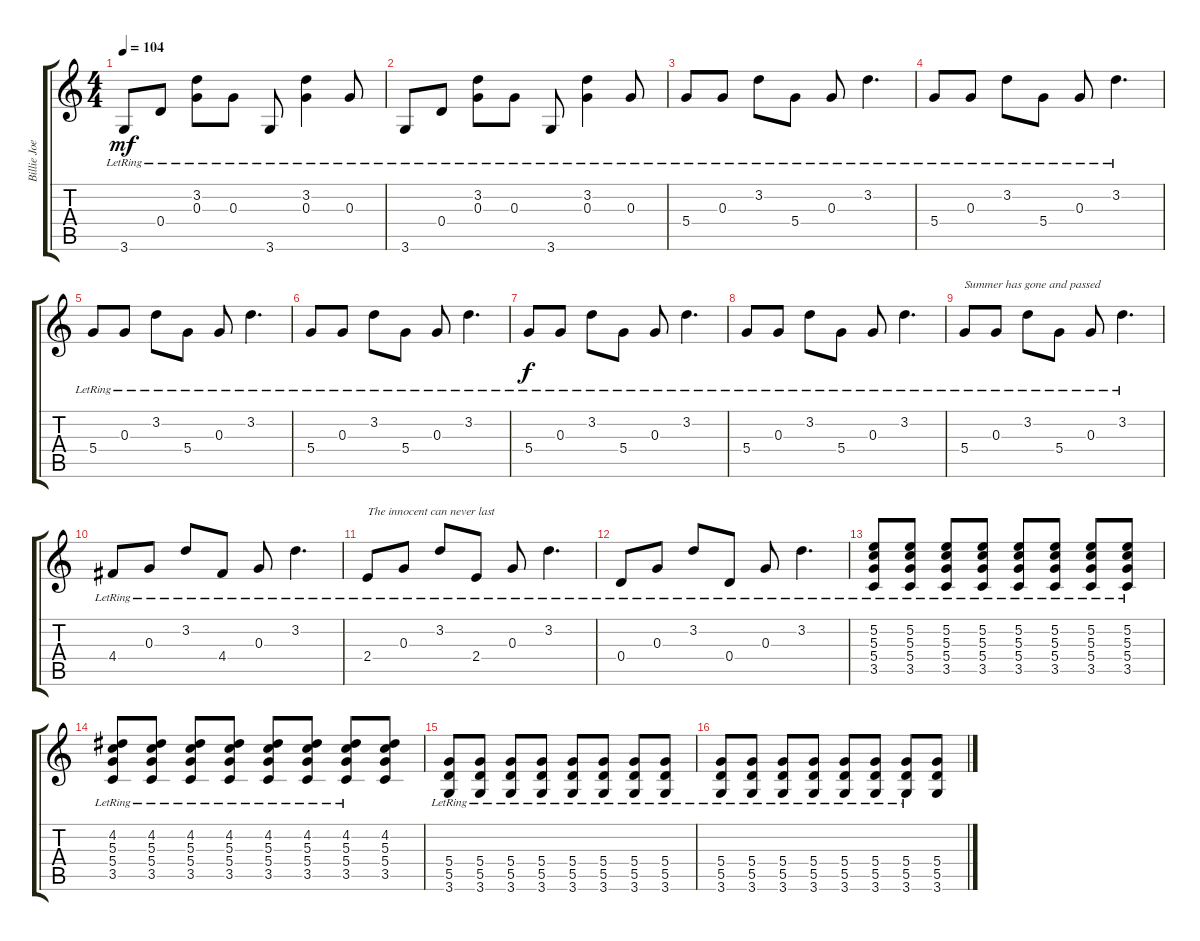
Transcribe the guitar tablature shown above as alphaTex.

\track ("Billie Joe Armstrong" "Billie Joe") {instrument acousticguitarsteel}
\staff {score tabs}
\tuning (E4 B3 G3 D3 A2 E2) {hide}
\ts (4 4)
\tempo 104
\clef g2
\ks c
3.6{lr}.8{dy mf} 0.4{lr}.8 (3.2{lr} 0.3{lr}).8 0.3{lr}.8 3.6{lr}.8 (3.2{lr} 0.3{lr}).4 0.3{lr}.8 |
3.6{lr}.8 0.4{lr}.8 (3.2{lr} 0.3{lr}).8 0.3{lr}.8 3.6{lr}.8 (3.2{lr} 0.3{lr}).4 0.3{lr}.8 |
5.4{lr}.8 0.3{lr}.8 3.2{lr}.8 5.4{lr}.8 0.3{lr}.8 3.2{lr}.4{d} |
5.4{lr}.8 0.3{lr}.8 3.2{lr}.8 5.4{lr}.8 0.3{lr}.8 3.2{lr}.4{d} |
5.4{lr}.8 0.3{lr}.8 3.2{lr}.8 5.4{lr}.8 0.3{lr}.8 3.2{lr}.4{d} |
5.4{lr}.8 0.3{lr}.8 3.2{lr}.8 5.4{lr}.8 0.3{lr}.8 3.2{lr}.4{d} |
5.4{lr}.8{dy f instrument distortionguitar} 0.3{lr}.8 3.2{lr}.8 5.4{lr}.8 0.3{lr}.8 3.2{lr}.4{d} |
5.4{lr}.8{instrument distortionguitar} 0.3{lr}.8 3.2{lr}.8 5.4{lr}.8 0.3{lr}.8 3.2{lr}.4{d} |
5.4{lr}.8{txt "Summer has gone and passed" instrument distortionguitar} 0.3{lr}.8 3.2{lr}.8 5.4{lr}.8 0.3{lr}.8 3.2{lr}.4{d} |
4.4{lr}.8{instrument distortionguitar} 0.3{lr}.8 3.2{lr}.8 4.4{lr}.8 0.3{lr}.8 3.2{lr}.4{d} |
2.4{lr}.8{txt "The innocent can never last" instrument distortionguitar} 0.3{lr}.8 3.2{lr}.8 2.4{lr}.8 0.3{lr}.8 3.2{lr}.4{d} |
0.4{lr}.8{instrument distortionguitar} 0.3{lr}.8 3.2{lr}.8 0.4{lr}.8 0.3{lr}.8 3.2{lr}.4{d} |
(5.2{lr} 5.3{lr} 5.4{lr} 3.5{lr}).8{instrument distortionguitar} (5.2{lr} 5.3{lr} 5.4{lr} 3.5{lr}).8 (5.2{lr} 5.3{lr} 5.4{lr} 3.5{lr}).8 (5.2{lr} 5.3{lr} 5.4{lr} 3.5{lr}).8 (5.2{lr} 5.3{lr} 5.4{lr} 3.5{lr}).8 (5.2{lr} 5.3{lr} 5.4{lr} 3.5{lr}).8 (5.2{lr} 5.3{lr} 5.4{lr} 3.5{lr}).8 (5.2{lr} 5.3{lr} 5.4 3.5{lr}).8 |
(4.2{lr} 5.3{lr} 5.4{lr} 3.5{lr}).8{instrument distortionguitar} (4.2{lr} 5.3{lr} 5.4{lr} 3.5{lr}).8 (4.2{lr} 5.3{lr} 5.4{lr} 3.5{lr}).8 (4.2{lr} 5.3{lr} 5.4{lr} 3.5{lr}).8 (4.2{lr} 5.3{lr} 5.4{lr} 3.5{lr}).8 (4.2{lr} 5.3{lr} 5.4{lr} 3.5{lr}).8 (4.2{lr} 5.3{lr} 5.4{lr} 3.5{lr}).8 (4.2 5.3 5.4 3.5).8 |
(5.4{lr} 5.5{lr} 3.6{lr}).8{instrument distortionguitar} (5.4{lr} 5.5{lr} 3.6{lr}).8 (5.4{lr} 5.5{lr} 3.6{lr}).8 (5.4{lr} 5.5{lr} 3.6{lr}).8 (5.4{lr} 5.5{lr} 3.6{lr}).8 (5.4{lr} 5.5{lr} 3.6{lr}).8 (5.4{lr} 5.5{lr} 3.6{lr}).8 (5.4{lr} 5.5{lr} 3.6{lr}).8 |
(5.4{lr} 5.5{lr} 3.6{lr}).8{instrument distortionguitar} (5.4{lr} 5.5{lr} 3.6{lr}).8 (5.4{lr} 5.5{lr} 3.6{lr}).8 (5.4{lr} 5.5{lr} 3.6{lr}).8 (5.4{lr} 5.5{lr} 3.6{lr}).8 (5.4{lr} 5.5{lr} 3.6{lr}).8 (5.4{lr} 5.5{lr} 3.6{lr}).8 (5.4 5.5 3.6).8
